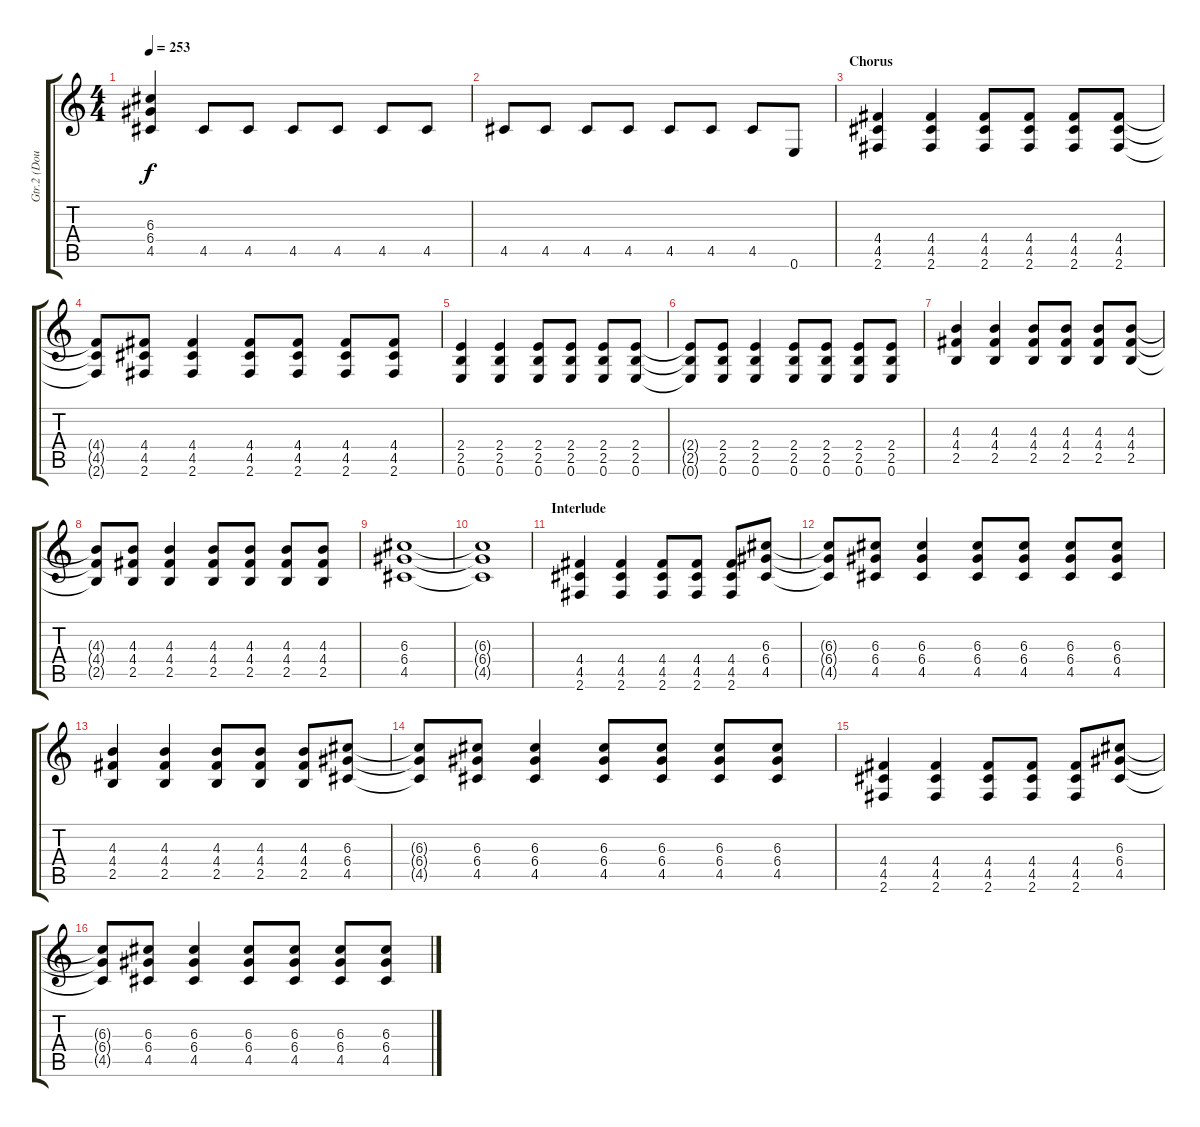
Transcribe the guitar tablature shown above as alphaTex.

\track ("Gtr.2 (Doubled)" "Gtr.2 (Dou") {instrument overdrivenguitar}
\staff {score tabs}
\tuning (E4 B3 G3 D3 A2 E2) {hide}
\ts (4 4)
\tempo 253
\clef g2
\ks c
(6.3 6.4 4.5).4{dy f} 4.5.8 4.5.8 4.5.8 4.5.8 4.5.8 4.5.8 |
4.5.8 4.5.8 4.5.8 4.5.8 4.5.8 4.5.8 4.5.8 0.6.8 |
\section ("" "Chorus")
(4.4 4.5 2.6).4 (4.4 4.5 2.6).4 (4.4 4.5 2.6).8 (4.4 4.5 2.6).8 (4.4 4.5 2.6).8 (4.4 4.5 2.6).8 |
(4.4{t} 4.5{t} 2.6{t}).8 (4.4 4.5 2.6).8 (4.4 4.5 2.6).4 (4.4 4.5 2.6).8 (4.4 4.5 2.6).8 (4.4 4.5 2.6).8 (4.4 4.5 2.6).8 |
(2.4 2.5 0.6).4 (2.4 2.5 0.6).4 (2.4 2.5 0.6).8 (2.4 2.5 0.6).8 (2.4 2.5 0.6).8 (2.4 2.5 0.6).8 |
(2.4{t} 2.5{t} 0.6{t}).8 (2.4 2.5 0.6).8 (2.4 2.5 0.6).4 (2.4 2.5 0.6).8 (2.4 2.5 0.6).8 (2.4 2.5 0.6).8 (2.4 2.5 0.6).8 |
(4.3 4.4 2.5).4 (4.3 4.4 2.5).4 (4.3 4.4 2.5).8 (4.3 4.4 2.5).8 (4.3 4.4 2.5).8 (4.3 4.4 2.5).8 |
(4.3{t} 4.4{t} 2.5{t}).8 (4.3 4.4 2.5).8 (4.3 4.4 2.5).4 (4.3 4.4 2.5).8 (4.3 4.4 2.5).8 (4.3 4.4 2.5).8 (4.3 4.4 2.5).8 |
(6.3 6.4 4.5).1 |
(6.3{t} 6.4{t} 4.5{t}).1 |
\section ("" "Interlude")
(4.4 4.5 2.6).4 (4.4 4.5 2.6).4 (4.4 4.5 2.6).8 (4.4 4.5 2.6).8 (4.4 4.5 2.6).8 (6.3 6.4 4.5).8 |
(6.3{t} 6.4{t} 4.5{t}).8 (6.3 6.4 4.5).8 (6.3 6.4 4.5).4 (6.3 6.4 4.5).8 (6.3 6.4 4.5).8 (6.3 6.4 4.5).8 (6.3 6.4 4.5).8 |
(4.3 4.4 2.5).4 (4.3 4.4 2.5).4 (4.3 4.4 2.5).8 (4.3 4.4 2.5).8 (4.3 4.4 2.5).8 (6.3 6.4 4.5).8 |
(6.3{t} 6.4{t} 4.5{t}).8 (6.3 6.4 4.5).8 (6.3 6.4 4.5).4 (6.3 6.4 4.5).8 (6.3 6.4 4.5).8 (6.3 6.4 4.5).8 (6.3 6.4 4.5).8 |
(4.4 4.5 2.6).4 (4.4 4.5 2.6).4 (4.4 4.5 2.6).8 (4.4 4.5 2.6).8 (4.4 4.5 2.6).8 (6.3 6.4 4.5).8 |
(6.3{t} 6.4{t} 4.5{t}).8 (6.3 6.4 4.5).8 (6.3 6.4 4.5).4 (6.3 6.4 4.5).8 (6.3 6.4 4.5).8 (6.3 6.4 4.5).8 (6.3 6.4 4.5).8
